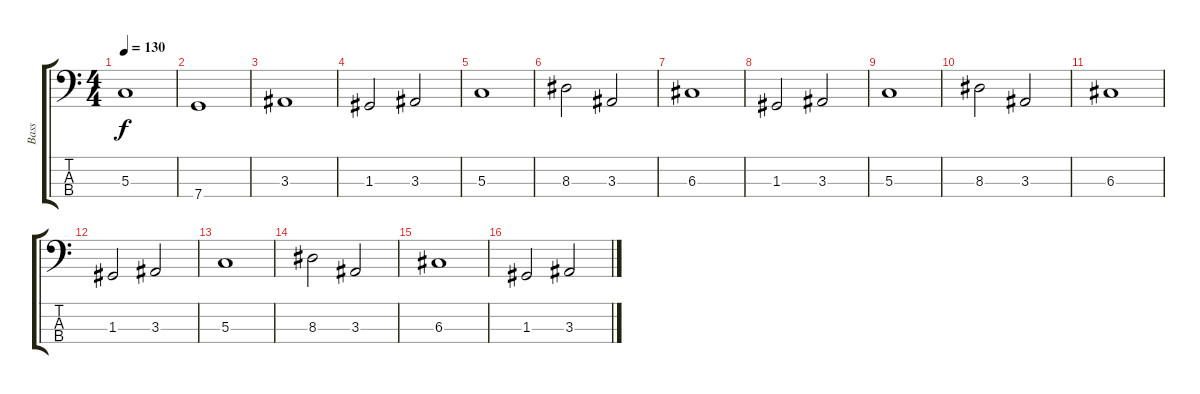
\track ("Bass" "Bass") {instrument fretlessbass}
\staff {score tabs}
\tuning (F2 C2 G1 C1) {hide}
\ts (4 4)
\tempo 130
\clef f4
\ks c
5.3.1{dy f} |
7.4.1 |
3.3.1 |
1.3.2 3.3.2 |
5.3.1 |
8.3.2 3.3.2 |
6.3.1 |
1.3.2 3.3.2 |
5.3.1 |
8.3.2 3.3.2 |
6.3.1 |
1.3.2 3.3.2 |
5.3.1 |
8.3.2 3.3.2 |
6.3.1 |
1.3.2 3.3.2
